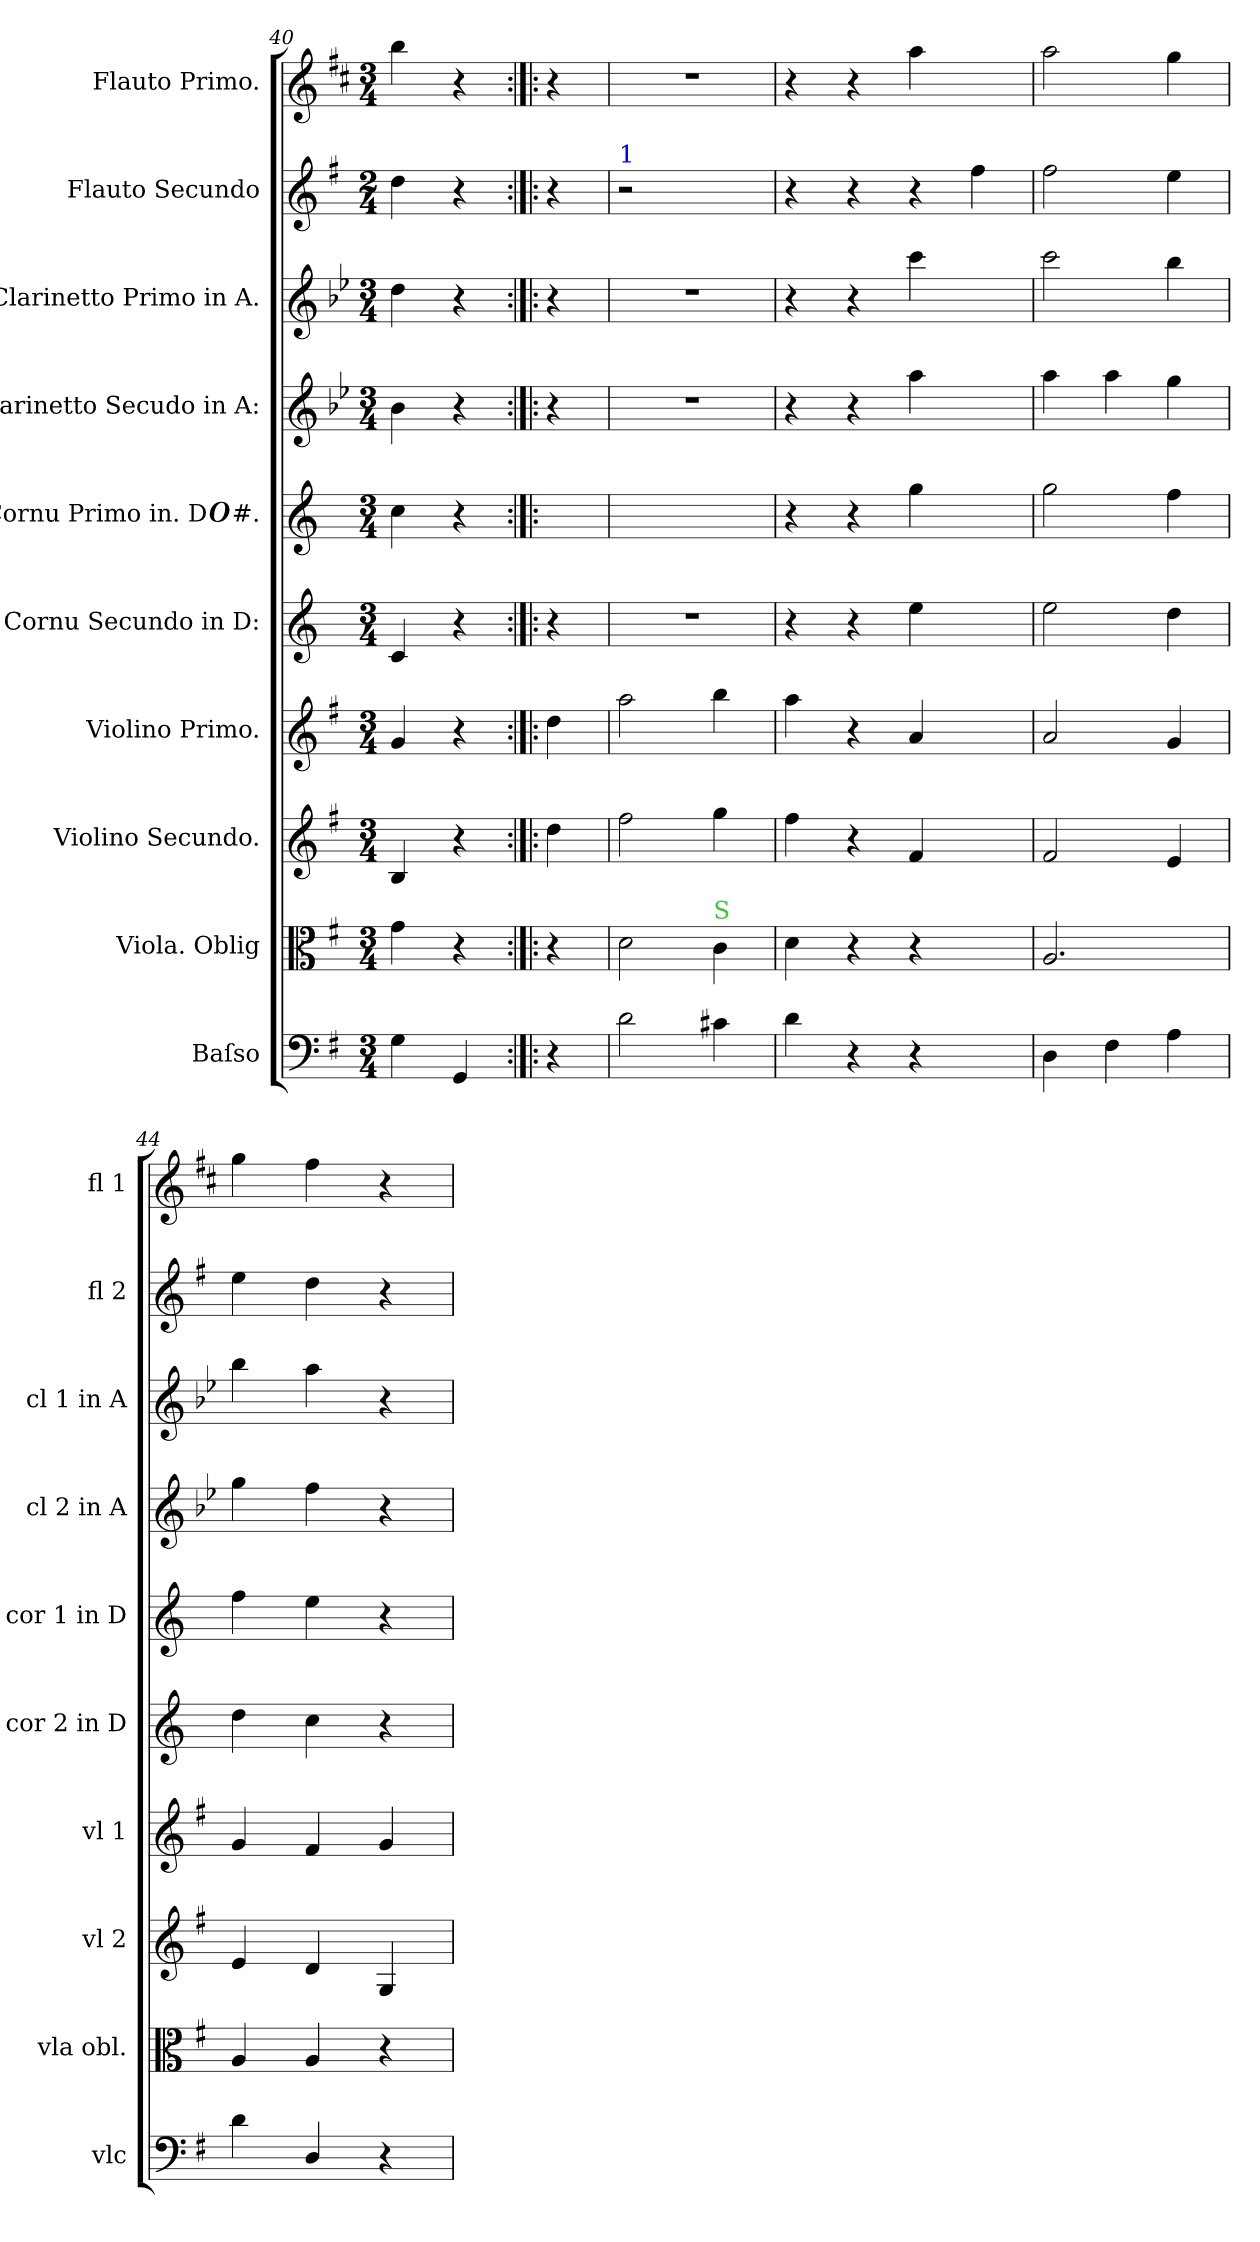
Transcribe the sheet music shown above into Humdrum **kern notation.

**kern	**kern	**kern	**dynam	**kern	**kern	**dynam	**kern	**kern	**kern	**kern	**kern
*part10	*part9	*part8	*part8	*part7	*part6	*part6	*part5	*part4	*part3	*part2	*part1
*staff10	*staff9	*staff8	*staff8	*staff7	*staff6	*staff6	*staff5	*staff4	*staff3	*staff2	*staff1
*I"Baſso	*I"Viola. Oblig	*I"Violino Secundo.	*	*I"Violino Primo.	*I"Cornu Secundo in D:	*	*I"Cornu Primo in. D##.	*I"Clarinetto Secudo in A:	*I"Clarinetto Primo in A.	*I"Flauto Secundo	*I"Flauto Primo.
*I'vlc	*I'vla obl.	*I'vl 2	*	*I'vl 1	*I'cor 2 in D	*	*I'cor 1 in D	*I'cl 2 in A	*I'cl 1 in A	*I'fl 2	*I'fl 1
*clefF4	*clefC3	*clefG2	*	*clefG2	*clefG2	*	*clefG2	*clefG2	*clefG2	*clefG2	*clefG2
*	*	*	*	*	*ITrd-1c-2	*	*ITrd-1c-2	*ITrd2c3	*ITrd2c3	*	*
*k[f#]	*k[f#]	*k[f#]	*	*k[f#]	*k[f#c#]	*	*k[f#c#]	*k[f#]	*k[f#]	*k[f#]	*k[f#c#]
*	*	*	*	*	*	*	*D:	*	*	*	*D:
*M3/4	*M3/4	*M3/4	*	*M3/4	*M3/4	*	*M3/4	*M3/4	*M3/4	*M2/4	*M3/4
=40	=40	=40	=40	=40	=40	=40	=40	=40	=40	=40	=40
4G\	4g\	4B/	.	4g/	4d/	.	4dd\	4g\	4b\	4dd\	4bb\
4GG/	4r	4r	.	4r	4r	.	4r	4r	4r	4r	4r
=:|!|:	=:|!|:	=:|!|:	=:|!|:	=:|!|:	=:|!|:	=:|!|:	=:|!|:	=:|!|:	=:|!|:	=:|!|:	=:|!|:
!	!	!	!LO:DY:b	!	!	!	!	!	!	!	!
4r	4r	4dd\	pia	4dd\	4r	.	4ryy	4r	4r	4r	4r
=41	=41	=41	=41	=41	=41	=41	=41	=41	=41	=41	=41
!	!	!	!	!	!	!	!	!	!	!LO:TX:a:color=blue:t=1	!
2d\	2d\	2ff#\	.	2aa\	2.r	.	2.ryy	2.r	2.r	2r	2.r
!	!LO:TX:a:color=limegreen:t=S	!	!	!	!	!	!	!	!	!	!
4c#X\	4c\	4gg\	.	4bb\	.	.	.	.	.	4ryy	.
=42	=42	=42	=42	=42	=42	=42	=42	=42	=42	=42	=42
4d\	4d\	4ff#\	.	4aa\	4r	.	4r	4r	4r	4r	4r
4r	4r	4r	.	4r	4r	.	4r	4r	4r	4r	4r
!	!	!	!	!	!	!LO:DY:b	!	!	!	!	!
4r	4r	4f#/	.	4a/	4ff#\	p&colon;	4aa\	4ff#\	4aa\	4r	4aa\
4ryy	4ryy	4ryy	.	4ryy	4ryy	.	4ryy	4ryy	4ryy	4ff#\	4ryy
=43	=43	=43	=43	=43	=43	=43	=43	=43	=43	=43	=43
4D\	2.A/	2f#/	.	2a/	2ff#\	.	2aa\	4ff#\	2aa\	2ff#\	2aa\
4F#\	.	.	.	.	.	.	.	4ff#\	.	.	.
4A\	.	4e/	.	4g/	4ee\	.	4gg\	4ee\	4gg\	4ee\	4gg\
=44	=44	=44	=44	=44	=44	=44	=44	=44	=44	=44	=44
4d\	4A/	4e/	.	4g/	4ee\	.	4gg\	4ee\	4gg\	4ee\	4gg\
4D/	4A/	4d/	.	4f#/	4dd\	.	4ff#\	4dd\	4ff#\	4dd\	4ff#\
4r	4r	4G/	.	4g/	4r	.	4r	4r	4r	4r	4r
=	=	=	=	=	=	=	=	=	=	=	=
*-	*-	*-	*-	*-	*-	*-	*-	*-	*-	*-	*-
